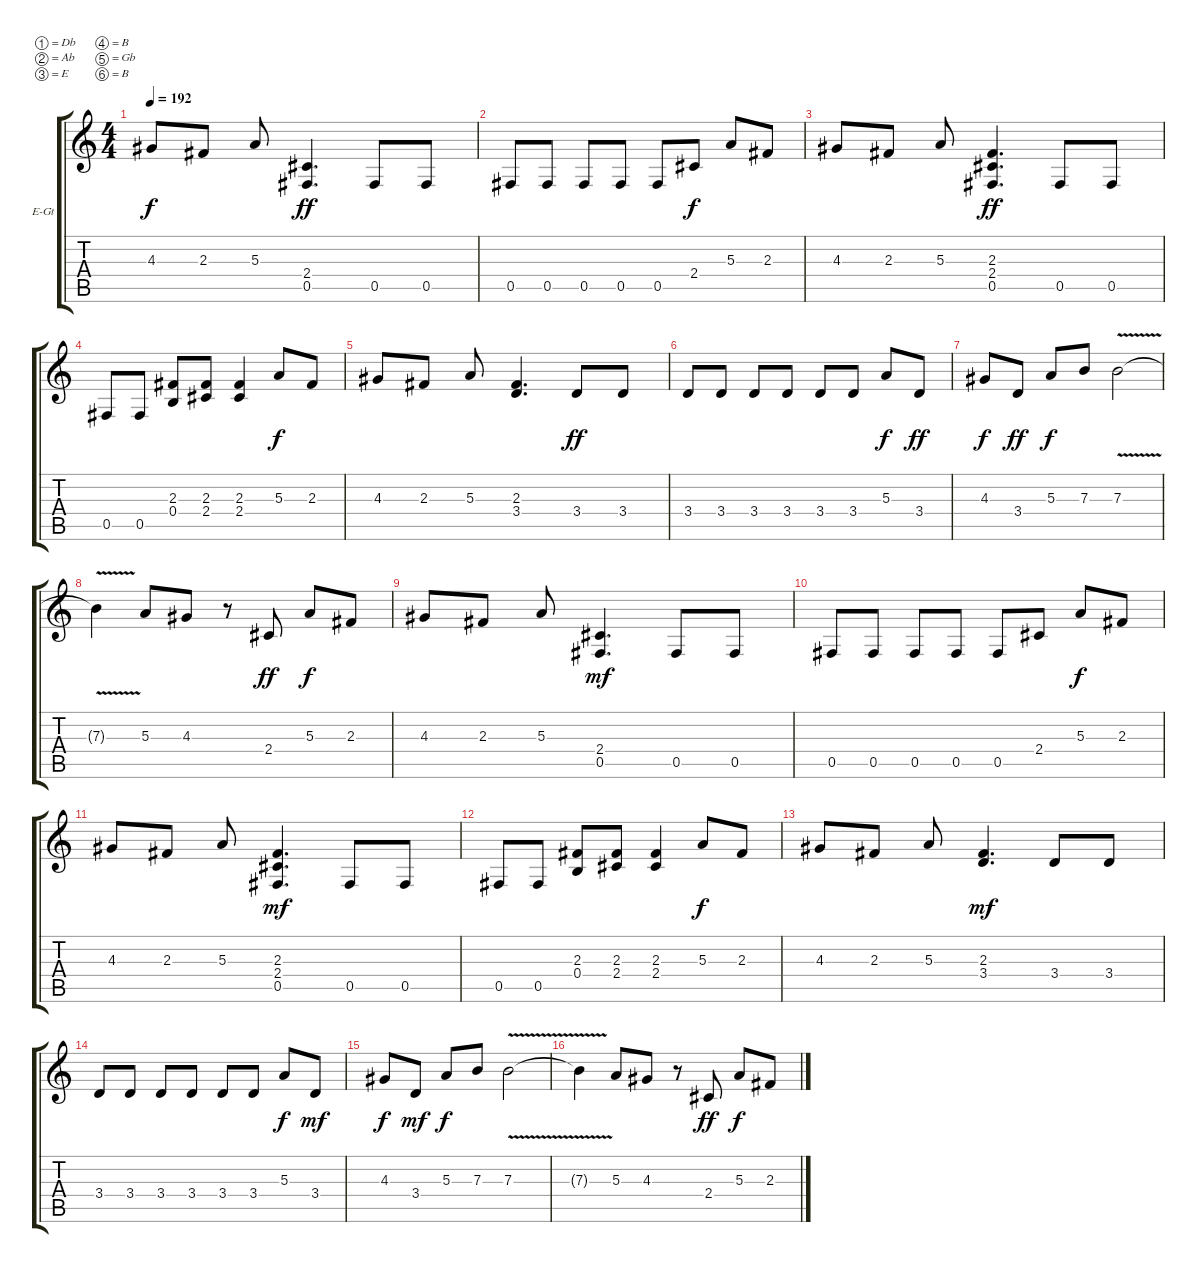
\bracketExtendMode groupsimilarinstruments
\firstSystemTrackNameOrientation horizontal
\otherSystemsTrackNameOrientation horizontal
\track ("Guitar I" "E-Gt") {instrument distortionguitar}
\staff {score tabs}
\tuning (Db4 Ab3 E3 B2 Gb2 B1)
\ts (4 4)
\tempo 192
\clef g2
\ks c
4.3.8{dy f} 2.3.8 5.3.8 (2.4 0.5).4{d dy ff} 0.5.8 0.5.8 |
0.5.8 0.5.8 0.5.8 0.5.8 0.5.8 2.4.8{dy f} 5.3.8 2.3.8 |
4.3.8 2.3.8 5.3.8 (2.3 2.4 0.5).4{d dy ff} 0.5.8 0.5.8 |
0.5.8 0.5.8 (2.3 0.4).8 (2.3 2.4).8 (2.3 2.4).4 5.3.8{dy f} 2.3.8 |
4.3.8 2.3.8 5.3.8 (2.3 3.4).4{d} 3.4.8{dy ff} 3.4.8 |
3.4.8 3.4.8 3.4.8 3.4.8 3.4.8 3.4.8 5.3.8{dy f} 3.4.8{dy ff} |
4.3.8{dy f} 3.4.8{dy ff} 5.3.8{dy f} 7.3.8 7.3{v}.2 |
7.3{v t}.4 5.3.8 4.3.8 r.8 2.4.8{dy ff} 5.3.8{dy f} 2.3.8 |
4.3.8 2.3.8 5.3.8 (2.4 0.5).4{d dy mf} 0.5.8 0.5.8 |
0.5.8 0.5.8 0.5.8 0.5.8 0.5.8 2.4.8 5.3.8{dy f} 2.3.8 |
4.3.8 2.3.8 5.3.8 (2.3 2.4 0.5).4{d dy mf} 0.5.8 0.5.8 |
0.5.8 0.5.8 (2.3 0.4).8 (2.3 2.4).8 (2.3 2.4).4 5.3.8{dy f} 2.3.8 |
4.3.8 2.3.8 5.3.8 (2.3 3.4).4{d dy mf} 3.4.8 3.4.8 |
3.4.8 3.4.8 3.4.8 3.4.8 3.4.8 3.4.8 5.3.8{dy f} 3.4.8{dy mf} |
4.3.8{dy f} 3.4.8{dy mf} 5.3.8{dy f} 7.3.8 7.3{v}.2 |
7.3{v t}.4 5.3.8 4.3.8 r.8 2.4.8{dy ff} 5.3.8{dy f} 2.3.8
